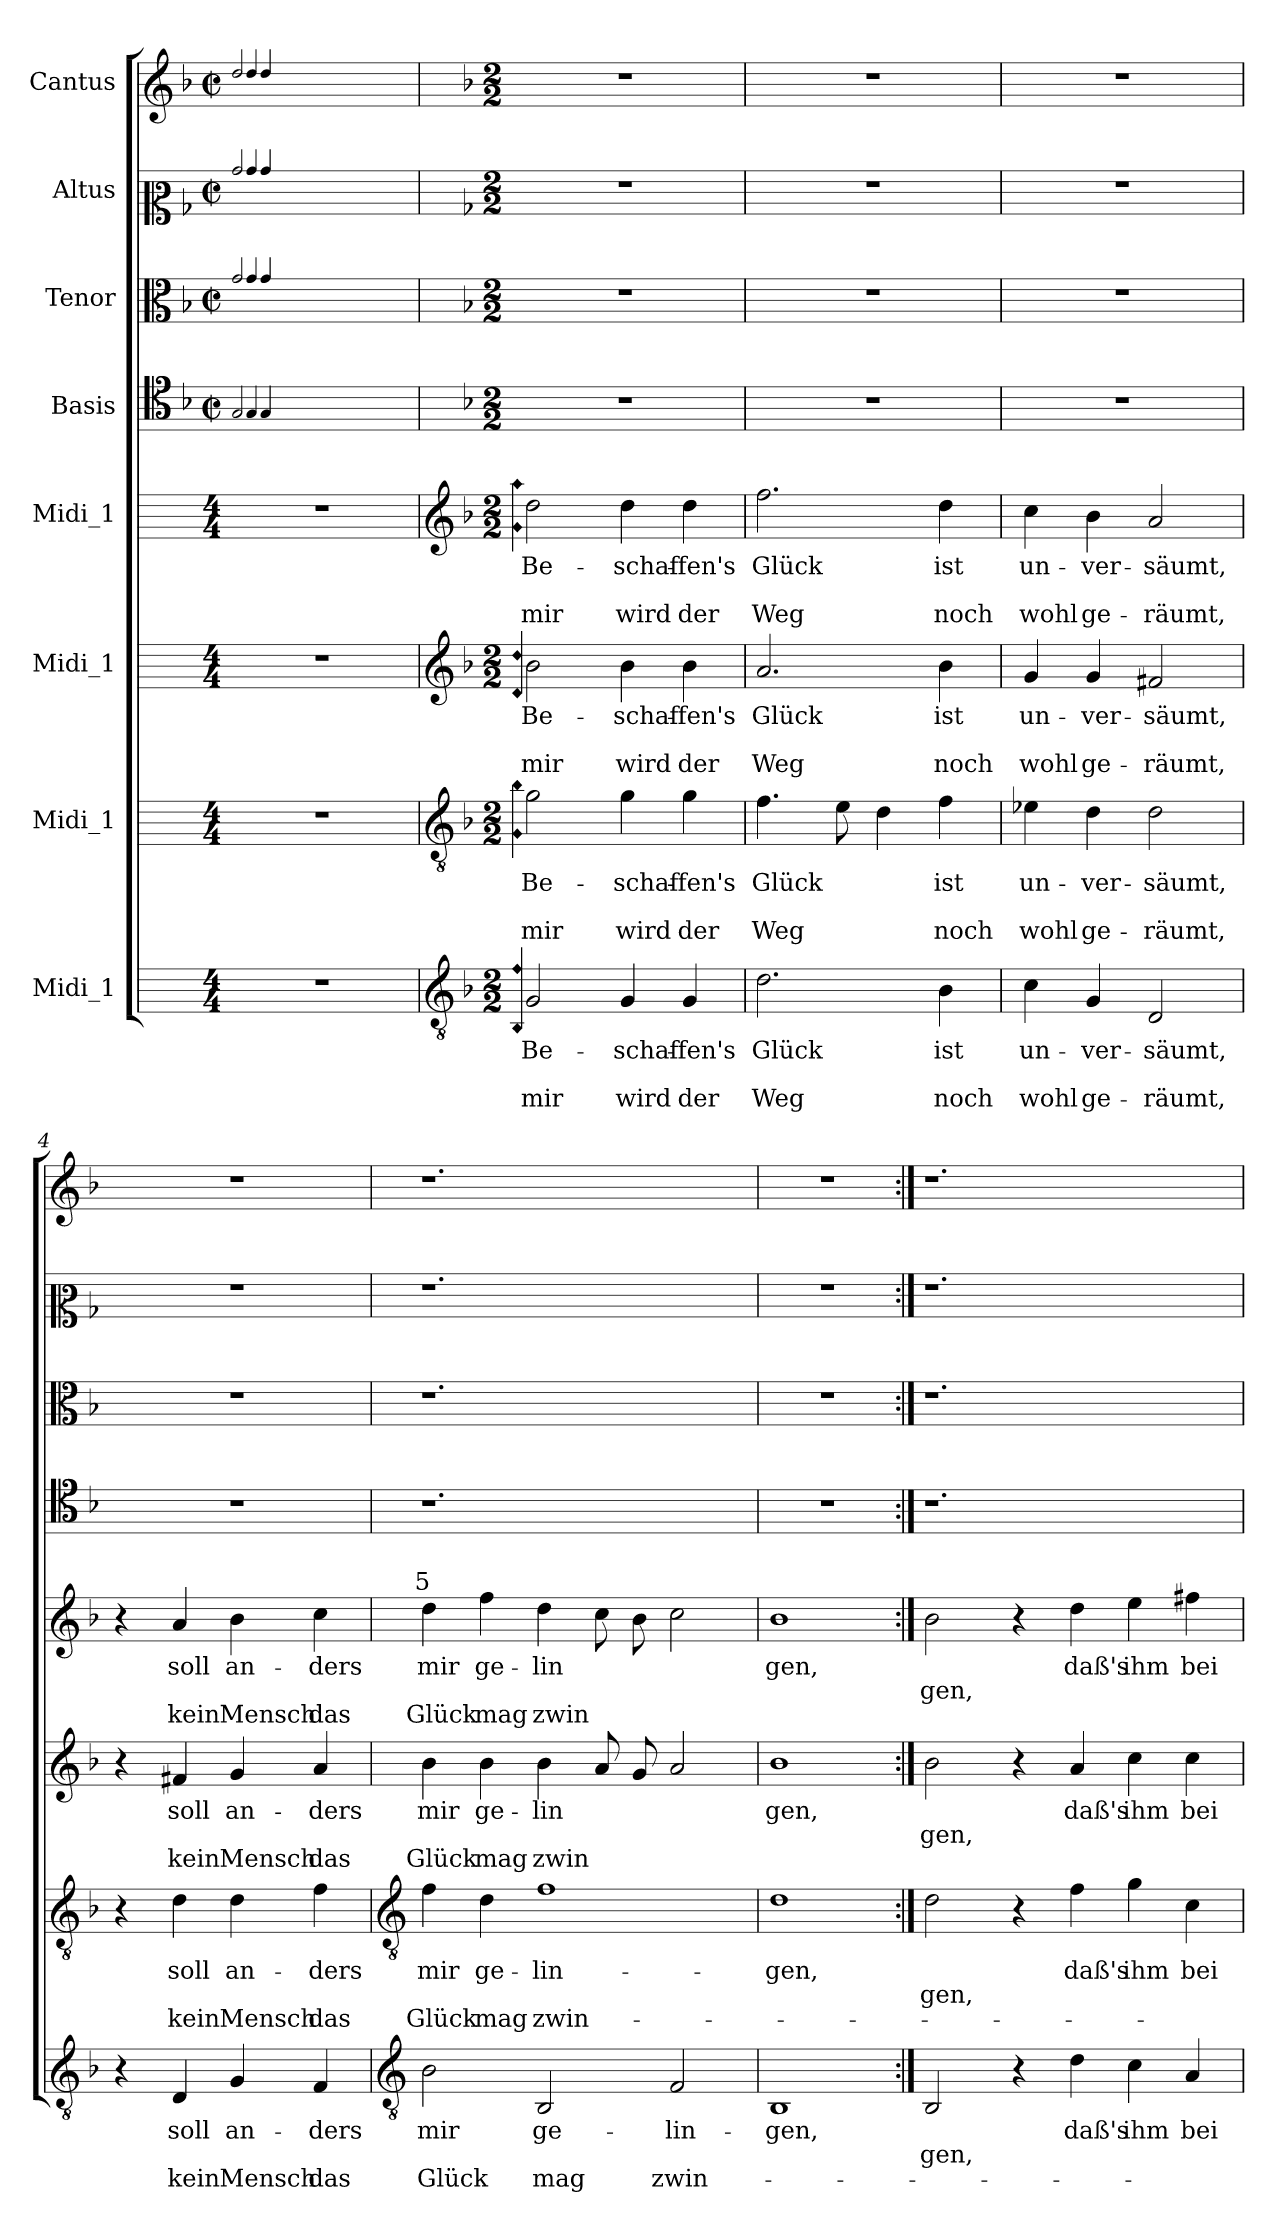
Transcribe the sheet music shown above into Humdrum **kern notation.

**kern	**text	**text	**text	**kern	**text	**text	**text	**kern	**text	**text	**text	**kern	**text	**text	**text	**kern	**kern	**kern	**kern
*part8	*part8	*part8	*part8	*part7	*part7	*part7	*part7	*part6	*part6	*part6	*part6	*part5	*part5	*part5	*part5	*part4	*part3	*part2	*part1
*staff8	*staff8	*staff8	*staff8	*staff7	*staff7	*staff7	*staff7	*staff6	*staff6	*staff6	*staff6	*staff5	*staff5	*staff5	*staff5	*staff4	*staff3	*staff2	*staff1
*I"Midi_1	*	*	*	*I"Midi_1	*	*	*	*I"Midi_1	*	*	*	*I"Midi_1	*	*	*	*I"Basis	*I"Tenor	*I"Altus	*I"Cantus
*	*	*	*	*	*	*	*	*	*	*	*	*	*	*	*	*clefC4	*clefC3	*clefC2	*clefG2
*	*	*	*	*	*	*	*	*	*	*	*	*	*	*	*	*k[b-]	*k[b-]	*k[b-]	*k[b-]
*	*	*	*	*	*	*	*	*	*	*	*	*	*	*	*	*F:	*F:	*F:	*F:
*M4/4	*	*	*	*M4/4	*	*	*	*M4/4	*	*	*	*M4/4	*	*	*	*M2/2	*M2/2	*M2/2	*M2/2
*	*	*	*	*	*	*	*	*	*	*	*	*	*	*	*	*met(c|)	*met(c|)	*met(c|)	*met(c|)
=	=	=	=	=	=	=	=	=	=	=	=	=	=	=	=	=	=	=	=
.	.	.	.	.	.	.	.	.	.	.	.	.	.	.	.	2qqG	2qqg	2qqb-	2qqdd
.	.	.	.	.	.	.	.	.	.	.	.	.	.	.	.	4qqG	4qqg	4qqb-	4qqdd
.	.	.	.	.	.	.	.	.	.	.	.	.	.	.	.	4qqG	4qqg	4qqb-	4qqdd
1r	.	.	.	1r	.	.	.	1r	.	.	.	1r	.	.	.	1ryy	1ryy	1ryy	1ryy
!!LO:LB:g=z
=1	=1	=1	=1	=1	=1	=1	=1	=1	=1	=1	=1	=1	=1	=1	=1	=1	=1	=1	=1
*clefGv2	*	*	*	*clefGv2	*	*	*	*clefG2	*	*	*	*clefG2	*	*	*	*	*	*	*
*k[b-]	*	*	*	*k[b-]	*	*	*	*k[b-]	*	*	*	*k[b-]	*	*	*	*	*	*	*
*F:	*	*	*	*F:	*	*	*	*F:	*	*	*	*F:	*	*	*	*	*	*	*
*M2/2	*	*	*	*M2/2	*	*	*	*M2/2	*	*	*	*M2/2	*	*	*	*M2/2	*M2/2	*M2/2	*M2/2
!	!	!	!	!	!	!	!	!	!	!	!	!LO:N:n=1:head=diamond	!	!	!	!	!	!	!
!	!	!	!	!	!	!	!	!LO:N:n=1:head=diamond	!	!	!	!LO:N:n=2:head=diamond	!	!	!	!	!	!	!
!	!	!	!	!LO:N:n=1:head=diamond	!	!	!	!LO:N:n=2:head=diamond	!	!	!	!	!	!	!	!	!	!	!
!LO:N:n=1:head=diamond	!	!	!	!LO:N:n=2:head=diamond	!	!	!	!	!	!	!	!	!	!	!	!	!	!	!
!LO:N:n=2:head=diamond	!	!	!	!	!	!	!	!	!	!	!	!	!	!	!	!	!	!	!
4qqBB- 4qqf	.	.	.	4qqG 4qqb-	.	.	.	4qqd 4qqdd	.	.	.	4qqg 4qqaa	.	.	.	.	.	.	.
!	!LO:LY:b	!	!LO:LY:b	!	!LO:LY:b	!	!LO:LY:b	!	!LO:LY:b	!	!LO:LY:b	!	!LO:LY:b	!	!LO:LY:b	!	!	!	!
2G	Be-	.	-mir	2g	Be-	.	-mir	2b-	Be-	.	-mir	2dd	Be-	.	-mir	1r	1r	1r	1r
!	!LO:LY:b	!	!LO:LY:b	!	!LO:LY:b	!	!LO:LY:b	!	!LO:LY:b	!	!LO:LY:b	!	!LO:LY:b	!	!LO:LY:b	!	!	!	!
4G	schaf-	.	-wird	4g	schaf-	.	-wird	4b-	schaf-	.	-wird	4dd	schaf-	.	-wird	.	.	.	.
!	!LO:LY:b	!	!LO:LY:b	!	!LO:LY:b	!	!LO:LY:b	!	!LO:LY:b	!	!LO:LY:b	!	!LO:LY:b	!	!LO:LY:b	!	!	!	!
4G	fen's	.	der	4g	fen's	.	der	4b-	fen's	.	der	4dd	fen's	.	der	.	.	.	.
=2	=2	=2	=2	=2	=2	=2	=2	=2	=2	=2	=2	=2	=2	=2	=2	=2	=2	=2	=2
!	!LO:LY:b	!	!LO:LY:b	!	!LO:LY:b	!	!LO:LY:b	!	!LO:LY:b	!	!LO:LY:b	!	!LO:LY:b	!	!LO:LY:b	!	!	!	!
2.d	Glück	.	Weg	4.f	Glück	.	Weg	2.a	Glück	.	Weg	2.ff	Glück	.	Weg	1r	1r	1r	1r
.	.	.	.	8e	.	.	.	.	.	.	.	.	.	.	.	.	.	.	.
.	.	.	.	4d	.	.	.	.	.	.	.	.	.	.	.	.	.	.	.
!	!LO:LY:b	!	!LO:LY:b	!	!LO:LY:b	!	!LO:LY:b	!	!LO:LY:b	!	!LO:LY:b	!	!LO:LY:b	!	!LO:LY:b	!	!	!	!
4B-	ist	.	noch	4f	ist	.	noch	4b-	ist	.	noch	4dd	ist	.	noch	.	.	.	.
=3	=3	=3	=3	=3	=3	=3	=3	=3	=3	=3	=3	=3	=3	=3	=3	=3	=3	=3	=3
!	!LO:LY:b	!	!LO:LY:b	!	!LO:LY:b	!	!LO:LY:b	!	!LO:LY:b	!	!LO:LY:b	!	!LO:LY:b	!	!LO:LY:b	!	!	!	!
4c	un-	.	-wohl	4e-X	un-	.	-wohl	4g	un-	.	-wohl	4cc	un-	.	-wohl	1r	1r	1r	1r
!	!LO:LY:b	!	!LO:LY:b	!	!LO:LY:b	!	!LO:LY:b	!	!LO:LY:b	!	!LO:LY:b	!	!LO:LY:b	!	!LO:LY:b	!	!	!	!
4G	ver-	.	-ge-	4d	ver-	.	-ge-	4g	ver-	.	-ge-	4b-	ver-	.	-ge-	.	.	.	.
!	!LO:LY:b	!	!LO:LY:b	!	!LO:LY:b	!	!LO:LY:b	!	!LO:LY:b	!	!LO:LY:b	!	!LO:LY:b	!	!LO:LY:b	!	!	!	!
2D	-säumt,	.	räumt,	2d	-säumt,	.	räumt,	2f#X	-säumt,	.	räumt,	2a	-säumt,	.	räumt,	.	.	.	.
=4	=4	=4	=4	=4	=4	=4	=4	=4	=4	=4	=4	=4	=4	=4	=4	=4	=4	=4	=4
4r	.	.	.	4r	.	.	.	4r	.	.	.	4r	.	.	.	1r	1r	1r	1r
!	!LO:LY:b	!	!LO:LY:b	!	!LO:LY:b	!	!LO:LY:b	!	!LO:LY:b	!	!LO:LY:b	!	!LO:LY:b	!	!LO:LY:b	!	!	!	!
4D	soll	.	kein	4d	soll	.	kein	4f#X	soll	.	kein	4a	soll	.	kein	.	.	.	.
!	!LO:LY:b	!	!LO:LY:b	!	!LO:LY:b	!	!LO:LY:b	!	!LO:LY:b	!	!LO:LY:b	!	!LO:LY:b	!	!LO:LY:b	!	!	!	!
4G	an-	.	-Mensch	4d	an-	.	-Mensch	4g	an-	.	-Mensch	4b-	an-	.	-Mensch	.	.	.	.
!	!LO:LY:b	!	!LO:LY:b	!	!LO:LY:b	!	!LO:LY:b	!	!LO:LY:b	!	!LO:LY:b	!	!LO:LY:b	!	!LO:LY:b	!	!	!	!
4F	ders	.	das	4f	ders	.	das	4a	ders	.	das	4cc	ders	.	das	.	.	.	.
!!LO:LB:g=z
=5	=5	=5	=5	=5	=5	=5	=5	=5	=5	=5	=5	=5	=5	=5	=5	=5	=5	=5	=5
*clefGv2	*	*	*	*clefGv2	*	*	*	*	*	*	*	*	*	*	*	*	*	*	*
!	!	!	!	!	!	!	!	!	!	!	!	!LO:TX:a:cj:t=5	!	!	!	!	!	!	!
!	!LO:LY:b	!	!LO:LY:b	!	!LO:LY:b	!	!LO:LY:b	!	!LO:LY:b	!	!LO:LY:b	!	!LO:LY:b	!	!LO:LY:b	!	!	!	!
2B-	mir	.	Glück	4f	mir	.	Glück	4b-	mir	.	Glück	4dd	mir	.	Glück	1.r	1.r	1.r	1.r
!	!	!	!	!	!LO:LY:b	!	!LO:LY:b	!	!LO:LY:b	!	!LO:LY:b	!	!LO:LY:b	!	!LO:LY:b	!	!	!	!
.	.	.	.	4d	ge-	.	-mag	4b-	ge-	.	-mag	4ff	ge-	.	-mag	.	.	.	.
!	!LO:LY:b	!	!LO:LY:b	!	!LO:LY:b	!	!LO:LY:b	!	!LO:LY:b	!	!LO:LY:b	!	!LO:LY:b	!	!LO:LY:b	!	!	!	!
2BB-	ge-	.	-mag	1f	lin-	.	-zwin-	4b-	lin	.	zwin	4dd	lin	.	zwin	.	.	.	.
.	.	.	.	.	.	.	.	8a	.	.	.	8cc	.	.	.	.	.	.	.
.	.	.	.	.	.	.	.	8g	.	.	.	8b-	.	.	.	.	.	.	.
!	!LO:LY:b	!	!LO:LY:b	!	!	!	!	!	!	!	!	!	!	!	!	!	!	!	!
2F	lin-	.	-zwin-	.	.	.	.	2a	.	.	.	2cc	.	.	.	.	.	.	.
=6	=6	=6	=6	=6	=6	=6	=6	=6	=6	=6	=6	=6	=6	=6	=6	=6	=6	=6	=6
!	!LO:LY:b	!	!	!	!LO:LY:b	!	!	!	!LO:LY:b	!	!	!	!LO:LY:b	!	!	!	!	!	!
1BB-	-gen,	.	.	1d	-gen,	.	.	1b-	gen,	.	.	1b-	gen,	.	.	1r	1r	1r	1r
=7:|!	=7:|!	=7:|!	=7:|!	=7:|!	=7:|!	=7:|!	=7:|!	=7:|!	=7:|!	=7:|!	=7:|!	=7:|!	=7:|!	=7:|!	=7:|!	=7:|!	=7:|!	=7:|!	=7:|!
!	!	!LO:LY:b	!	!	!	!LO:LY:b	!	!	!	!LO:LY:b	!	!	!	!LO:LY:b	!	!	!	!	!
2BB-	.	gen,	.	2d	.	gen,	.	2b-	.	gen,	.	2b-	.	gen,	.	1.r	1.r	1.r	1.r
4r	.	.	.	4r	.	.	.	4r	.	.	.	4r	.	.	.	.	.	.	.
!	!LO:LY:b	!	!	!	!LO:LY:b	!	!	!	!LO:LY:b	!	!	!	!LO:LY:b	!	!	!	!	!	!
4d	daß's	.	.	4f	daß's	.	.	4a	daß's	.	.	4dd	daß's	.	.	.	.	.	.
!	!LO:LY:b	!	!	!	!LO:LY:b	!	!	!	!LO:LY:b	!	!	!	!LO:LY:b	!	!	!	!	!	!
4c	ihm	.	.	4g	ihm	.	.	4cc	ihm	.	.	4ee	ihm	.	.	.	.	.	.
!	!LO:LY:b	!	!	!	!LO:LY:b	!	!	!	!LO:LY:b	!	!	!	!LO:LY:b	!	!	!	!	!	!
4A	bei-	.	.	4c	bei-	.	.	4cc	bei-	.	.	4ff#X	bei-	.	.	.	.	.	.
=	=	=	=	=	=	=	=	=	=	=	=	=	=	=	=	=	=	=	=
*-	*-	*-	*-	*-	*-	*-	*-	*-	*-	*-	*-	*-	*-	*-	*-	*-	*-	*-	*-
